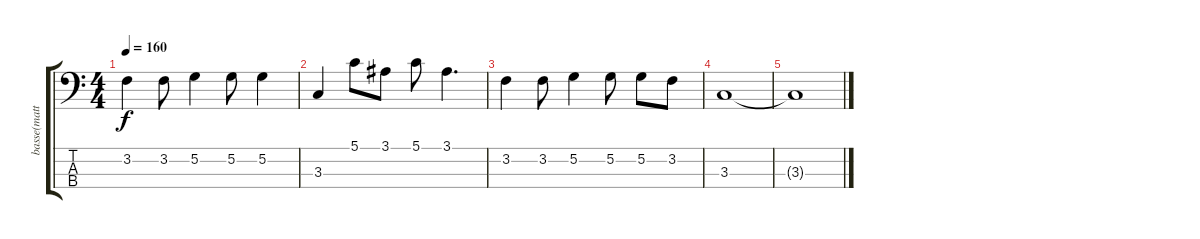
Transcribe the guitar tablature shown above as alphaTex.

\track ("basse(matt)" "basse(matt") {instrument electricbasspick}
\staff {score tabs}
\tuning (G2 D2 A1 E1) {hide}
\ts (4 4)
\tempo 160
\clef f4
\ks c
3.2.4{dy f} 3.2.8 5.2.4 5.2.8 5.2.4 |
3.3.4 5.1.8 3.1.8 5.1.8 3.1.4{d} |
3.2.4 3.2.8 5.2.4 5.2.8 5.2.8 3.2.8 |
3.3.1 |
3.3{t}.1
